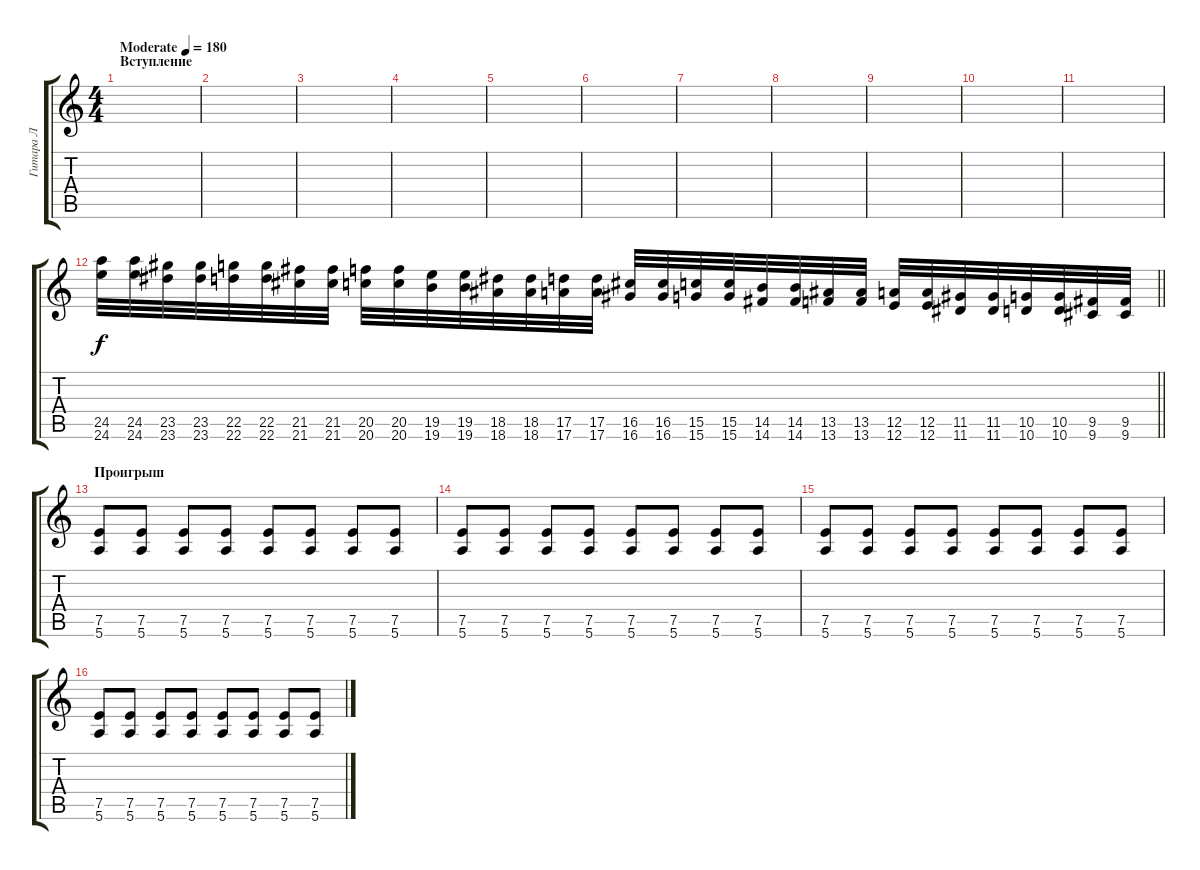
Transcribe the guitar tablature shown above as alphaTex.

\track ("Гитара Л" "Гитара Л") {instrument distortionguitar}
\staff {score tabs}
\tuning (E4 B3 G3 D3 A2 E2) {hide}
\ts (4 4)
\section ("" "Вступление")
\tempo (180 "Moderate")
\clef g2
\ks c
|
|
|
|
|
|
|
|
|
|
|
\barLineRight lightlight
(24.5 24.6).32 (24.5 24.6).32 (23.5 23.6).32 (23.5 23.6).32 (22.5 22.6).32 (22.5 22.6).32 (21.5 21.6).32 (21.5 21.6).32 (20.5 20.6).32 (20.5 20.6).32 (19.5 19.6).32 (19.5 19.6).32 (18.5 18.6).32 (18.5 18.6).32 (17.5 17.6).32 (17.5 17.6).32 (16.5 16.6).32 (16.5 16.6).32 (15.5 15.6).32 (15.5 15.6).32 (14.5 14.6).32 (14.5 14.6).32 (13.5 13.6).32 (13.5 13.6).32 (12.5 12.6).32 (12.5 12.6).32 (11.5 11.6).32 (11.5 11.6).32 (10.5 10.6).32 (10.5 10.6).32 (9.5 9.6).32 (9.5 9.6).32 |
\section ("" "Проигрыш")
(7.5 5.6).8 (7.5 5.6).8 (7.5 5.6).8 (7.5 5.6).8 (7.5 5.6).8 (7.5 5.6).8 (7.5 5.6).8 (7.5 5.6).8 |
(7.5 5.6).8 (7.5 5.6).8 (7.5 5.6).8 (7.5 5.6).8 (7.5 5.6).8 (7.5 5.6).8 (7.5 5.6).8 (7.5 5.6).8 |
(7.5 5.6).8 (7.5 5.6).8 (7.5 5.6).8 (7.5 5.6).8 (7.5 5.6).8 (7.5 5.6).8 (7.5 5.6).8 (7.5 5.6).8 |
(7.5 5.6).8 (7.5 5.6).8 (7.5 5.6).8 (7.5 5.6).8 (7.5 5.6).8 (7.5 5.6).8 (7.5 5.6).8 (7.5 5.6).8
